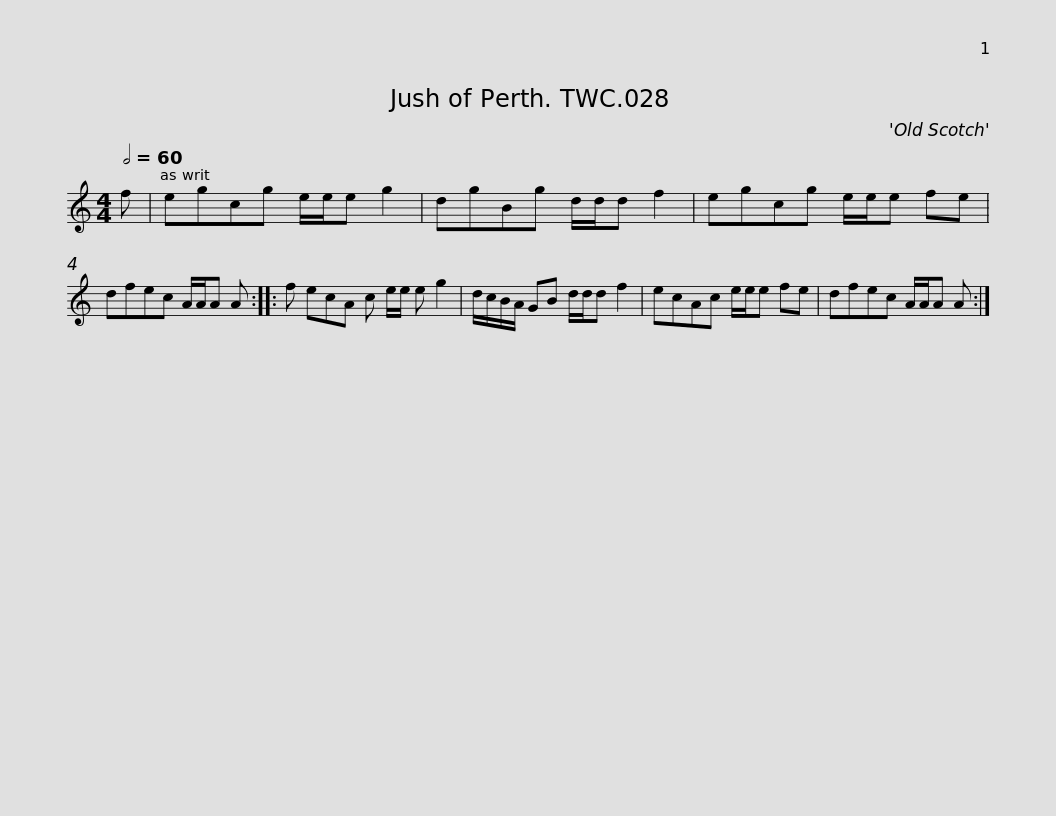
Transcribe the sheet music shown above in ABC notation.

X:1
L:1/8
Q:1/2=60
M:4/4
I:linebreak $
K:C
V:1 treble
V:1
 f | egcg e/e/e g2 | dgBg d/d/d f2 | egcg e/e/e fe | dfec A/A/A A :: %5
 f ecA c e/e/ e g2 |$ d/c/B/A/ GB d/d/d f2 | ecAc e/e/e fe | dfec A/A/A A :| %9
